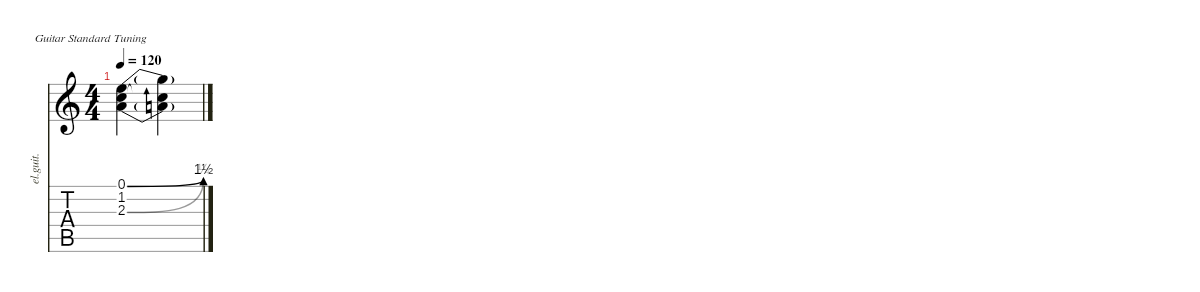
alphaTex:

\defaultSystemsLayout 4
\hideDynamics
\bracketExtendMode nobrackets
\otherSystemsTrackNameOrientation horizontal
\track ("Electric Guitar" "el.guit.") {instrument electricguitarclean}
\staff {score tabs}
\tuning (E4 B3 G3 D3 A2 E2)
\ts (4 4)
\tempo 120
\clef g2
\ks c
(2.3{be (bend 0 0 60 1)} 0.1{be (bend 0 0 60 6)} 1.2).4{dy mf instrument electricguitarclean beam Down} (2.3{t} 0.1{t} 1.2{t}).4{beam Down}
